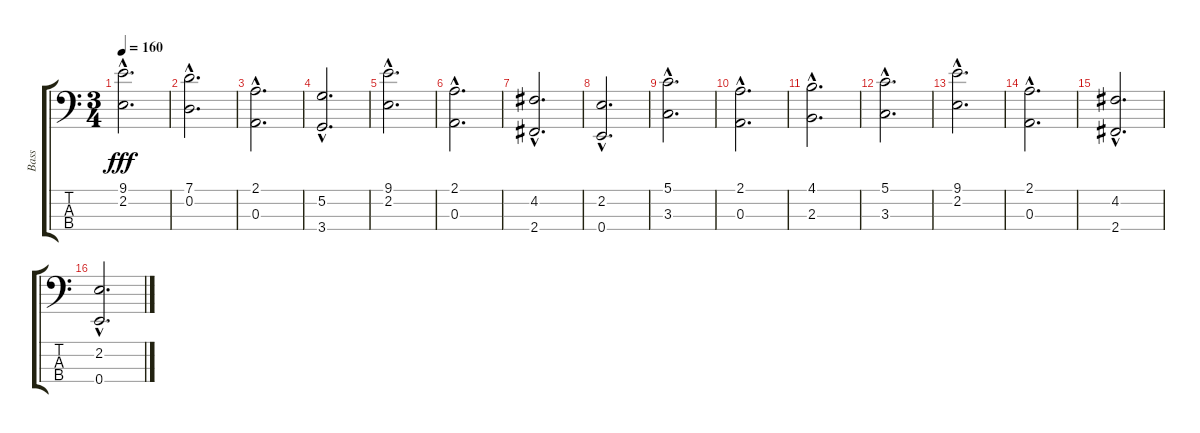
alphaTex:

\track ("Bass" "Bass") {instrument slapbass1}
\staff {score tabs}
\tuning (G2 D2 A1 E1) {hide}
\ts (3 4)
\tempo 160
\clef f4
\ks c
(9.1{hac} 2.2{hac}).2{d dy fff} |
(7.1{hac} 0.2{hac}).2{d} |
(2.1{hac} 0.3{hac}).2{d} |
(5.2{hac} 3.4{hac}).2{d} |
(9.1{hac} 2.2{hac}).2{d} |
(2.1{hac} 0.3{hac}).2{d} |
(4.2{hac} 2.4{hac}).2{d} |
(2.2{hac} 0.4{hac}).2{d} |
(5.1{hac} 3.3{hac}).2{d} |
(2.1{hac} 0.3{hac}).2{d} |
(4.1{hac} 2.3{hac}).2{d} |
(5.1{hac} 3.3{hac}).2{d} |
(9.1{hac} 2.2{hac}).2{d} |
(2.1{hac} 0.3{hac}).2{d} |
(4.2{hac} 2.4{hac}).2{d} |
(2.2{hac} 0.4{hac}).2{d}
